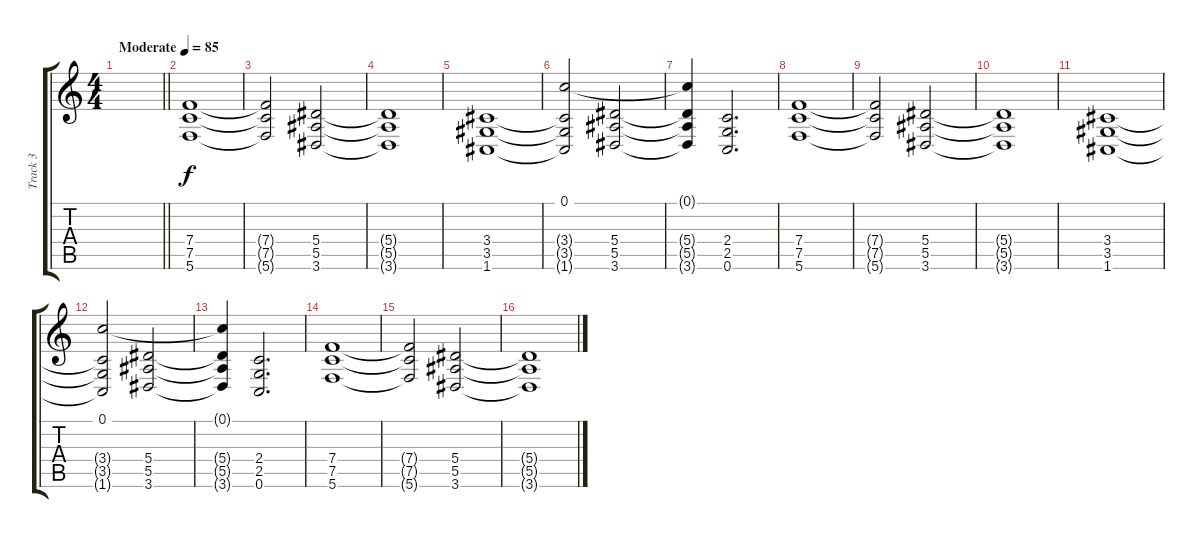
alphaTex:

\track ("Track 3" "Track 3") {instrument distortionguitar}
\staff {score tabs}
\tuning (C4 G3 Eb3 Bb2 F2 C2) {hide}
\ts (4 4)
\tempo (85 "Moderate")
\clef g2
\barLineRight lightlight
\ks c
|
(7.4 7.5 5.6).1 |
(7.4{t} 7.5{t} 5.6{t}).2 (5.4 5.5 3.6).2 |
(5.4{t} 5.5{t} 3.6{t}).1 |
(3.4 3.5 1.6).1 |
(0.1 3.4{t} 3.5{t} 1.6{t}).2 (5.4 5.5 3.6).2 |
(0.1{t} 5.4{t} 5.5{t} 3.6{t}).4 (2.4 2.5 0.6).2{d} |
(7.4 7.5 5.6).1 |
(7.4{t} 7.5{t} 5.6{t}).2 (5.4 5.5 3.6).2 |
(5.4{t} 5.5{t} 3.6{t}).1 |
(3.4 3.5 1.6).1 |
(0.1 3.4{t} 3.5{t} 1.6{t}).2 (5.4 5.5 3.6).2 |
(0.1{t} 5.4{t} 5.5{t} 3.6{t}).4 (2.4 2.5 0.6).2{d} |
(7.4 7.5 5.6).1 |
(7.4{t} 7.5{t} 5.6{t}).2 (5.4 5.5 3.6).2 |
(5.4{t} 5.5{t} 3.6{t}).1
